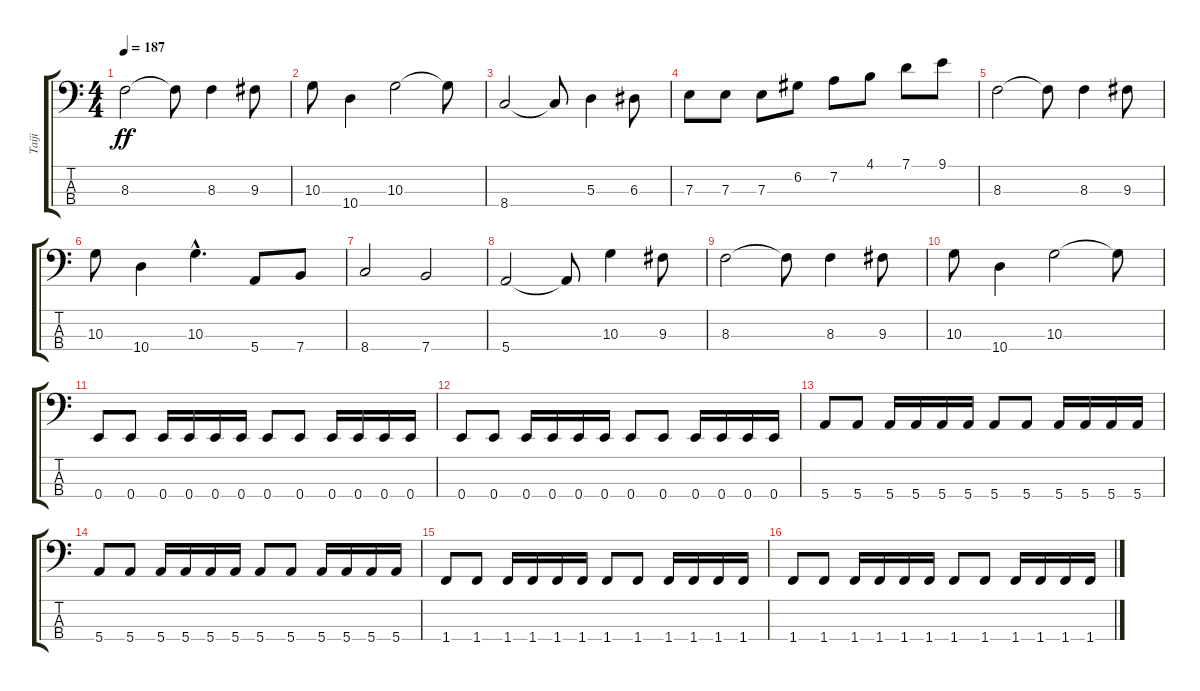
\track ("Taiji" "Taiji") {instrument electricbasspick}
\staff {score tabs}
\tuning (G2 D2 A1 E1) {hide}
\ts (4 4)
\tempo 187
\clef f4
\ks c
8.3.2{dy ff} 8.3{t}.8 8.3.4 9.3.8 |
10.3.8 10.4.4 10.3.2 10.3{t}.8 |
8.4.2 8.4{t}.8 5.3.4 6.3.8 |
7.3.8 7.3.8 7.3.8 6.2.8 7.2.8 4.1.8 7.1.8 9.1.8 |
8.3.2 8.3{t}.8 8.3.4 9.3.8 |
10.3.8 10.4.4 10.3{hac}.4{d} 5.4.8 7.4.8 |
8.4.2 7.4.2 |
5.4.2 5.4{t}.8 10.3.4 9.3.8 |
8.3.2 8.3{t}.8 8.3.4 9.3.8 |
10.3.8 10.4.4 10.3.2 10.3{t}.8 |
0.4.8 0.4.8 0.4.16 0.4.16 0.4.16 0.4.16 0.4.8 0.4.8 0.4.16 0.4.16 0.4.16 0.4.16 |
0.4.8 0.4.8 0.4.16 0.4.16 0.4.16 0.4.16 0.4.8 0.4.8 0.4.16 0.4.16 0.4.16 0.4.16 |
5.4.8 5.4.8 5.4.16 5.4.16 5.4.16 5.4.16 5.4.8 5.4.8 5.4.16 5.4.16 5.4.16 5.4.16 |
5.4.8 5.4.8 5.4.16 5.4.16 5.4.16 5.4.16 5.4.8 5.4.8 5.4.16 5.4.16 5.4.16 5.4.16 |
1.4.8 1.4.8 1.4.16 1.4.16 1.4.16 1.4.16 1.4.8 1.4.8 1.4.16 1.4.16 1.4.16 1.4.16 |
1.4.8 1.4.8 1.4.16 1.4.16 1.4.16 1.4.16 1.4.8 1.4.8 1.4.16 1.4.16 1.4.16 1.4.16
